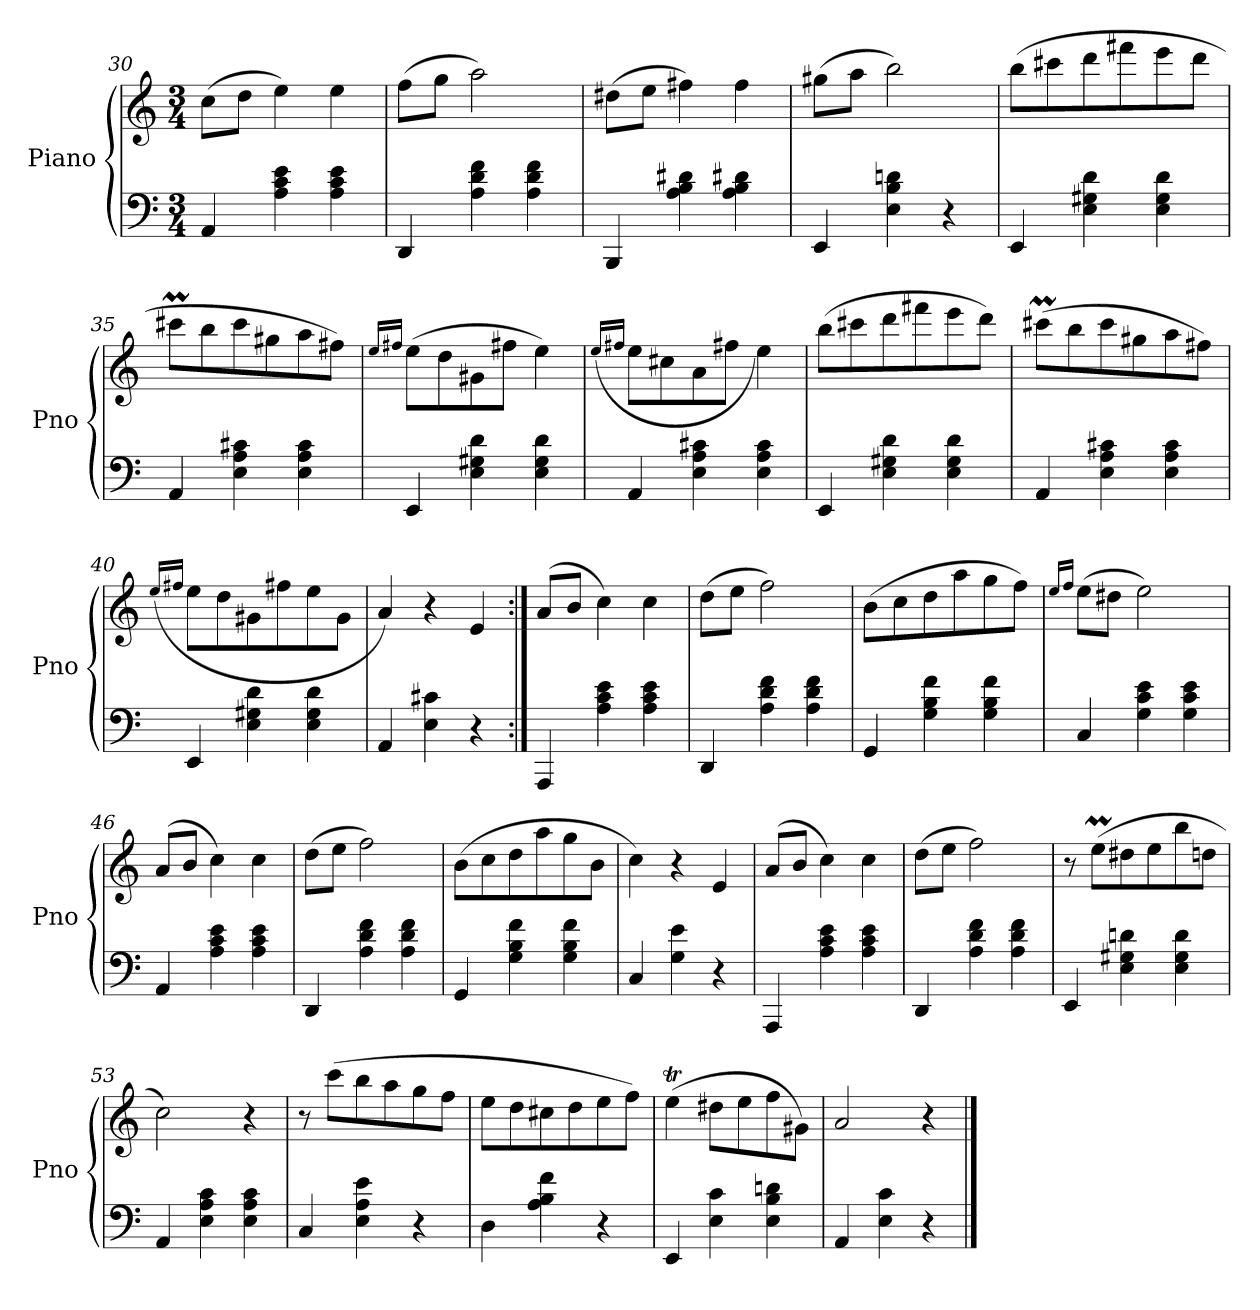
**kern	**kern
*part1	*part1
*staff2	*staff1
*I"Piano	*
*I'Pno	*
*clefF4	*clefG2
*k[]	*k[]
*M3/4	*M3/4
=30	=30
4AA/	(>8cc\L
.	8dd\J
4A\ 4c\ 4e\	4ee\)
4A\ 4c\ 4e\	4ee\
=31	=31
4DD/	(>8ff\L
.	8gg\J
4A\ 4d\ 4f\	2aa\)
4A\ 4d\ 4f\	.
!!LO:LB:g=z
=32	=32
4BBB/	(>8dd#X\L
.	8ee\J
4A\ 4B\ 4d#X\	4ff#X\)
4A\ 4B\ 4d#X\	4ff#\
=33	=33
4EE/	(>8gg#X\L
.	8aa\J
4E\ 4B\ 4dn\	2bb\)
4r	.
=34	=34
4EE/	(>8bb\L
.	8ccc#X\
4E\ 4G#X\ 4d\	8ddd\
.	8fff#X\
4E\ 4G#\ 4d\	8eee\
.	8ddd\J
=35	=35
4AA/	8ccc#Xm\L
.	8bb\
4E\ 4A\ 4c#X\	8ccc#\
.	8gg#X\
4E\ 4A\ 4c#\	8aa\
.	8ff#X\J)
=36	=36
.	16qee/LL
.	16qff#X/JJ
4EE/	(>8ee\L
.	8dd\
4E\ 4G#X\ 4d\	8g#X\
.	8ff#X\J
4E\ 4G#\ 4d\	4ee\)
!!LO:LB:g=z
=37	=37
.	(<16qee/LL
.	16qff#X/JJ
4AA/	8ee\L
.	8cc#X\
4E\ 4A\ 4c#X\	8a\
.	8ff#\J
4E\ 4A\ 4c#\	4ee\)
=38	=38
4EE/	(>8bb\L
.	8ccc#X\
4E\ 4G#X\ 4d\	8ddd\
.	8fff#X\
4E\ 4G#\ 4d\	8eee\
.	8ddd\J)
=39	=39
4AA/	(>8ccc#Xm\L
.	8bb\
4E\ 4A\ 4c#X\	8ccc#\
.	8gg#X\
4E\ 4A\ 4c#\	8aa\
.	8ff#X\J)
=40	=40
.	(<16qee/LL
.	16qff#X/JJ
4EE/	8ee\L
.	8dd\
4E\ 4G#X\ 4d\	8g#X\
.	8ff#\
4E\ 4G#\ 4d\	8ee\
.	8g#\J
=41	=41
4AA/	4a/)
4E\ 4c#X\	4r
4r	4e/
=42:|!	=42:|!
4AAA/	(>8a/L
.	8b/J
4A\ 4c\ 4e\	4cc\)
4A\ 4c\ 4e\	4cc\
!!LO:LB:g=z
=43	=43
4DD/	(>8dd\L
.	8ee\J
4A\ 4d\ 4f\	2ff\)
4A\ 4d\ 4f\	.
=44	=44
4GG/	(>8b\L
.	8cc\
4G\ 4B\ 4f\	8dd\
.	8aa\
4G\ 4B\ 4f\	8gg\
.	8ff\J)
=45	=45
.	16qee/LL
.	16qff/JJ
4C/	(>8ee\L
.	8dd#X\J
4G\ 4c\ 4e\	2ee\)
4G\ 4c\ 4e\	.
=46	=46
4AA/	(>8a/L
.	8b/J
4A\ 4c\ 4e\	4cc\)
4A\ 4c\ 4e\	4cc\
=47	=47
4DD/	(>8dd\L
.	8ee\J
4A\ 4d\ 4f\	2ff\)
4A\ 4d\ 4f\	.
!!LO:LB:g=z
=48	=48
4GG/	(>8b\L
.	8cc\
4G\ 4B\ 4f\	8dd\
.	8aa\
4G\ 4B\ 4f\	8gg\
.	8b\J
=49	=49
4C/	4cc\)
4G\ 4e\	4r
4r	4e/
=50	=50
4AAA/	(>8a/L
.	8b/J
4A\ 4c\ 4e\	4cc\)
4A\ 4c\ 4e\	4cc\
=51	=51
4DD/	(>8dd\L
.	8ee\J
4A\ 4d\ 4f\	2ff\)
4A\ 4d\ 4f\	.
=52	=52
4EE/	8r
.	(>8eem\L
4E\ 4G#X\ 4dn\	8dd#X\
.	8ee\
4E\ 4G#\ 4d\	8bb\
.	8ddn\J
!!LO:LB:g=z
=53	=53
4AA/	2cc\)
4E\ 4A\ 4c\	.
4E\ 4A\ 4c\	4r
=54	=54
4C/	8r
.	(>8ccc\L
4E\ 4A\ 4e\	8bb\
.	8aa\
4r	8gg\
.	8ff\J
=55	=55
4D\	8ee\L
.	8dd\
4A\ 4B\ 4f\	8cc#X\
.	8dd\
4r	8ee\
.	8ff\J)
=56	=56
4EE/	(>4eet\
4E\ 4c\	8dd#X\L
.	8ee\
4E\ 4B\ 4dn\	8ff\
.	8g#X\J)
=57	=57
4AA/	2a/
4E\ 4c\	.
4r	4r
==	==
*-	*-
